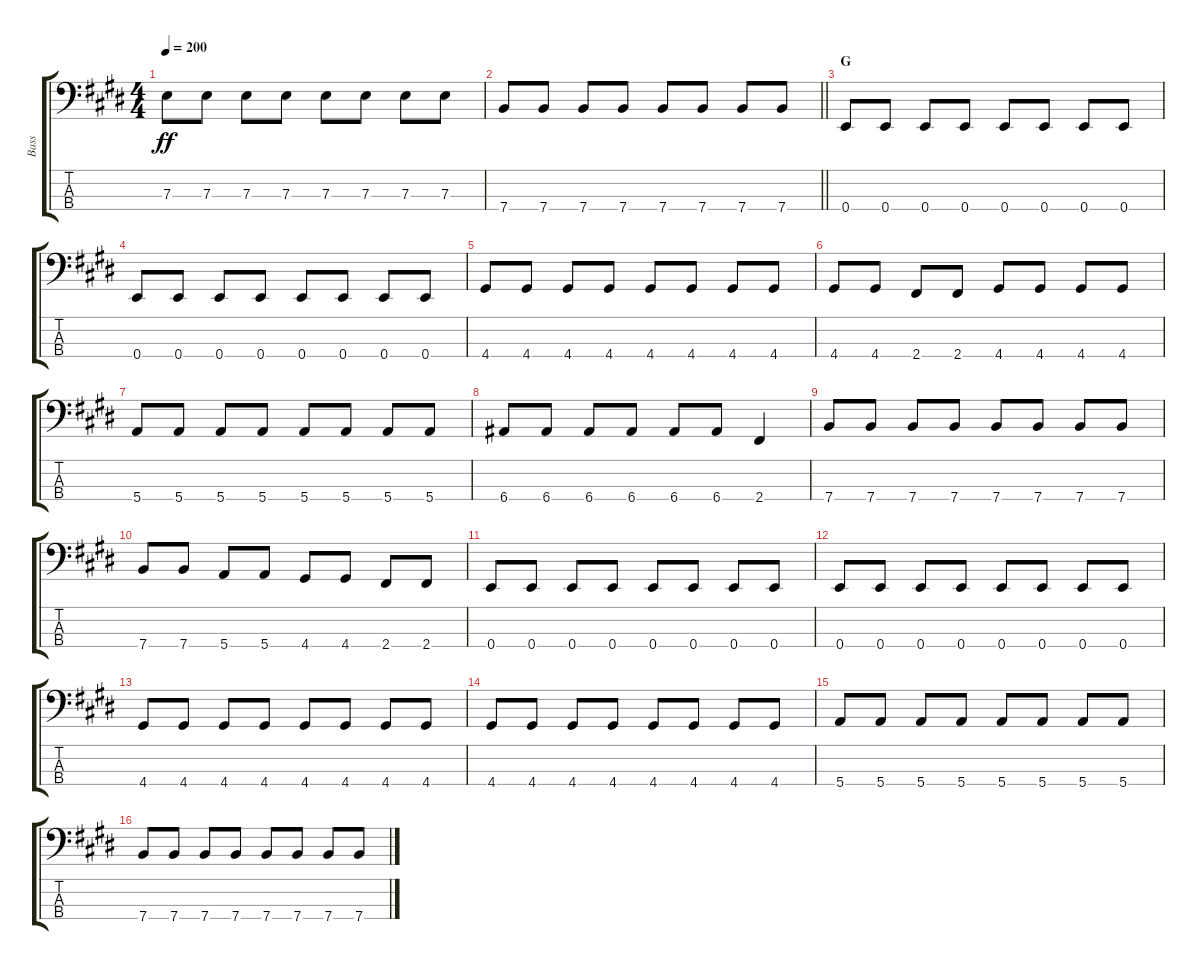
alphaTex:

\track ("Bass" "Bass") {instrument electricbasspick}
\staff {score tabs}
\tuning (G2 D2 A1 E1) {hide}
\ts (4 4)
\tempo 200
\clef f4
\ks e
7.3.8{dy ff} 7.3.8 7.3.8 7.3.8 7.3.8 7.3.8 7.3.8 7.3.8 |
\barLineRight lightlight
7.4.8 7.4.8 7.4.8 7.4.8 7.4.8 7.4.8 7.4.8 7.4.8 |
\section ("" "G")
0.4.8 0.4.8 0.4.8 0.4.8 0.4.8 0.4.8 0.4.8 0.4.8 |
0.4.8 0.4.8 0.4.8 0.4.8 0.4.8 0.4.8 0.4.8 0.4.8 |
4.4.8 4.4.8 4.4.8 4.4.8 4.4.8 4.4.8 4.4.8 4.4.8 |
4.4.8 4.4.8 2.4.8 2.4.8 4.4.8 4.4.8 4.4.8 4.4.8 |
5.4.8 5.4.8 5.4.8 5.4.8 5.4.8 5.4.8 5.4.8 5.4.8 |
6.4.8 6.4.8 6.4.8 6.4.8 6.4.8 6.4.8 2.4.4 |
7.4.8 7.4.8 7.4.8 7.4.8 7.4.8 7.4.8 7.4.8 7.4.8 |
7.4.8 7.4.8 5.4.8 5.4.8 4.4.8 4.4.8 2.4.8 2.4.8 |
0.4.8 0.4.8 0.4.8 0.4.8 0.4.8 0.4.8 0.4.8 0.4.8 |
0.4.8 0.4.8 0.4.8 0.4.8 0.4.8 0.4.8 0.4.8 0.4.8 |
4.4.8 4.4.8 4.4.8 4.4.8 4.4.8 4.4.8 4.4.8 4.4.8 |
4.4.8 4.4.8 4.4.8 4.4.8 4.4.8 4.4.8 4.4.8 4.4.8 |
5.4.8 5.4.8 5.4.8 5.4.8 5.4.8 5.4.8 5.4.8 5.4.8 |
7.4.8 7.4.8 7.4.8 7.4.8 7.4.8 7.4.8 7.4.8 7.4.8
